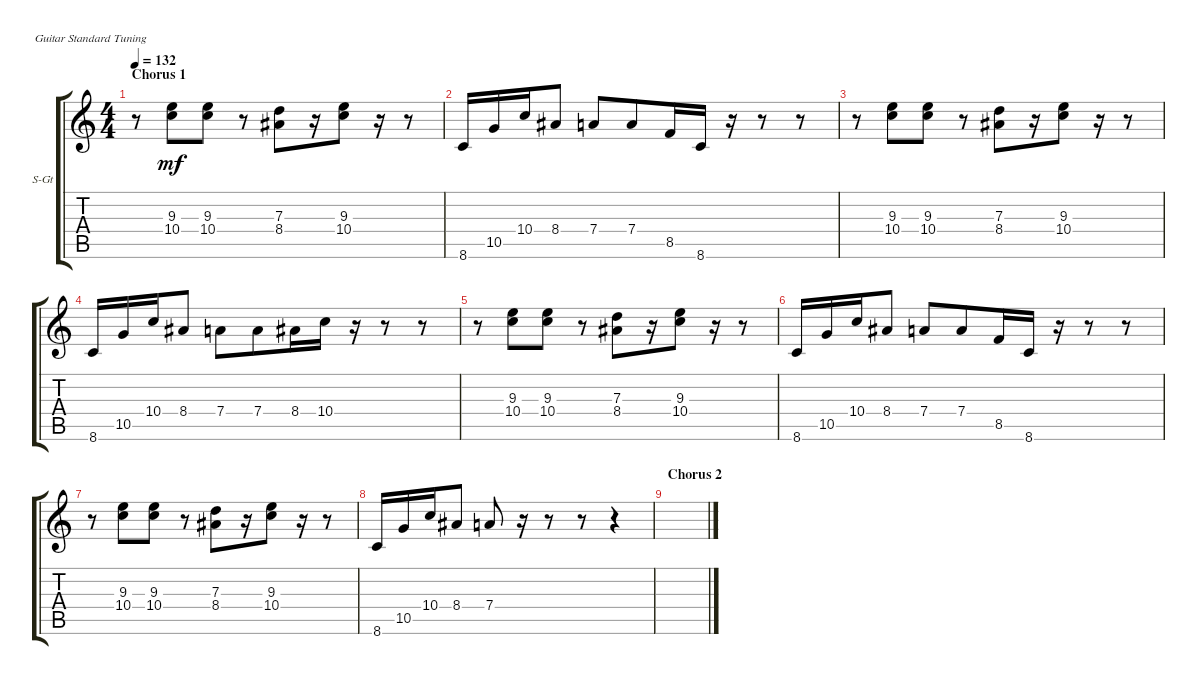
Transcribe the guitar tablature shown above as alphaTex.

\defaultSystemsLayout 4
\bracketExtendMode groupsimilarinstruments
\firstSystemTrackNameOrientation horizontal
\otherSystemsTrackNameOrientation horizontal
\track ("Vibraphone" "S-Gt") {instrument acousticguitarsteel}
\staff {score tabs}
\tuning (E4 B3 G3 D3 A2 E2)
\ts (4 4)
\section ("" "Chorus 1")
\tempo 132
\clef g2
\ks c
r.8{dy mf} (10.4 9.3).8{beam merge} (10.4 9.3).8 r.8 (8.4 7.3).8 r.16 (10.4 9.3).8 r.16 r.8 |
8.6.16 10.5.16 10.4.16 8.4.8 7.4.8 7.4.8{beam merge} 8.5.16 8.6.16 r.16 r.8 r.8 |
r.8 (10.4 9.3).8{beam merge} (10.4 9.3).8 r.8 (8.4 7.3).8 r.16 (10.4 9.3).8 r.16 r.8 |
8.6.16 10.5.16 10.4.16 8.4.8 7.4.8 7.4.8{beam merge} 8.4.16 10.4.16 r.16 r.8 r.8 |
r.8 (10.4 9.3).8{beam merge} (10.4 9.3).8 r.8 (8.4 7.3).8 r.16 (10.4 9.3).8 r.16 r.8 |
8.6.16 10.5.16 10.4.16 8.4.8 7.4.8 7.4.8{beam merge} 8.5.16 8.6.16 r.16 r.8 r.8 |
r.8 (10.4 9.3).8{beam merge} (10.4 9.3).8 r.8 (8.4 7.3).8 r.16 (10.4 9.3).8 r.16 r.8 |
8.6.16 10.5.16 10.4.16 8.4.8 7.4.8 r.16 r.8 r.8 r.4 |
\section ("" "Chorus 2")
